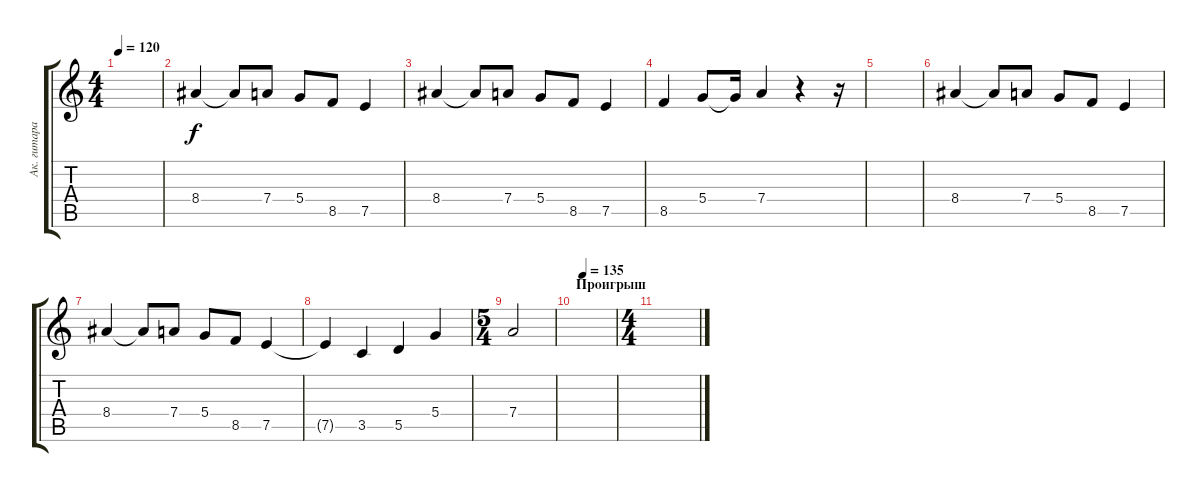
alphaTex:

\track ("Ак. гитара [Вокал]" "Ак. гитара") {instrument acousticguitarsteel}
\staff {score tabs}
\tuning (E4 B3 G3 D3 A2 E2) {hide}
\ts (4 4)
\tempo 120
\clef g2
\ks c
|
8.4.4 8.4{t}.8 7.4.8 5.4.8 8.5.8 7.5.4 |
8.4.4 8.4{t}.8 7.4.8 5.4.8 8.5.8 7.5.4 |
8.5.4 5.4.8 5.4{t}.16 7.4.4 r.4 r.16 |
|
8.4.4 8.4{t}.8 7.4.8 5.4.8 8.5.8 7.5.4 |
8.4.4 8.4{t}.8 7.4.8 5.4.8 8.5.8 7.5.4 |
7.5{t}.4 3.5.4 5.5.4 5.4.4 |
\ts (5 4)
7.4.2 |
\section ("" "Проигрыш")
\tempo (135 0.2)
|
\ts (4 4)
